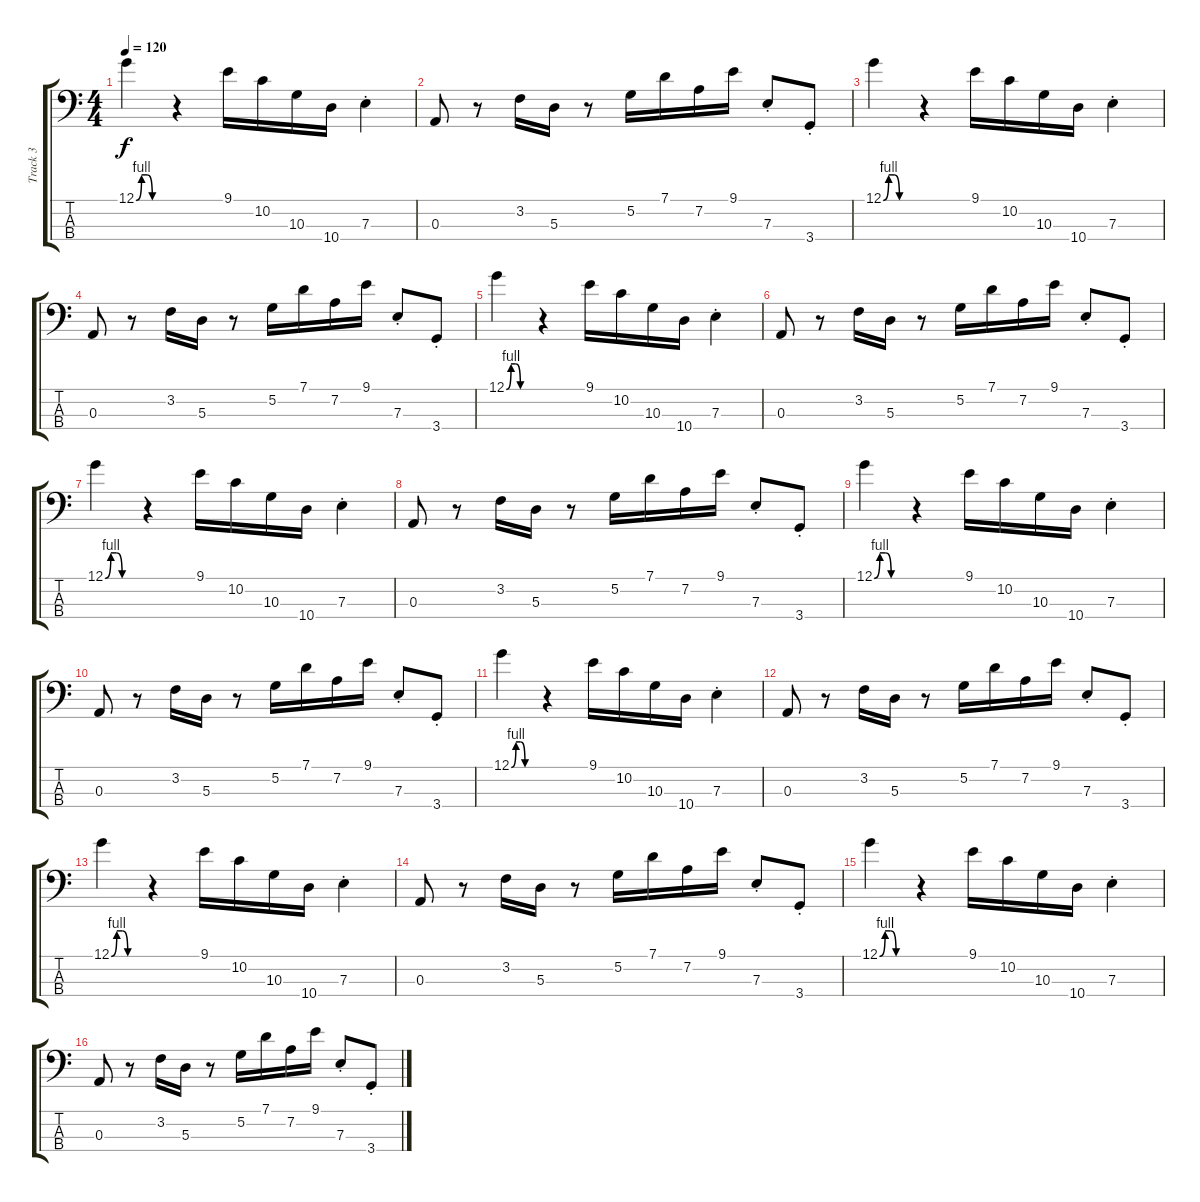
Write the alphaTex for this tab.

\track ("Track 3" "Track 3") {instrument electricbassfinger}
\staff {score tabs}
\tuning (G2 D2 A1 E1) {hide}
\ts (4 4)
\tempo 120
\clef f4
\ks c
12.1{be (custom 0 0 10 4 20 4 30 0 60 0)}.4{dy f} r.4 9.1.16 10.2.16 10.3.16 10.4.16 7.3{st}.4 |
0.3.8 r.8 3.2.16 5.3.16 r.8 5.2.16 7.1.16 7.2.16 9.1.16 7.3{st}.8 3.4{st}.8 |
12.1{be (custom 0 0 10 4 20 4 30 0 60 0)}.4 r.4 9.1.16 10.2.16 10.3.16 10.4.16 7.3{st}.4 |
0.3.8 r.8 3.2.16 5.3.16 r.8 5.2.16 7.1.16 7.2.16 9.1.16 7.3{st}.8 3.4{st}.8 |
12.1{be (custom 0 0 10 4 20 4 30 0 60 0)}.4 r.4 9.1.16 10.2.16 10.3.16 10.4.16 7.3{st}.4 |
0.3.8 r.8 3.2.16 5.3.16 r.8 5.2.16 7.1.16 7.2.16 9.1.16 7.3{st}.8 3.4{st}.8 |
12.1{be (custom 0 0 10 4 20 4 30 0 60 0)}.4 r.4 9.1.16 10.2.16 10.3.16 10.4.16 7.3{st}.4 |
0.3.8 r.8 3.2.16 5.3.16 r.8 5.2.16 7.1.16 7.2.16 9.1.16 7.3{st}.8 3.4{st}.8 |
12.1{be (custom 0 0 10 4 20 4 30 0 60 0)}.4 r.4 9.1.16 10.2.16 10.3.16 10.4.16 7.3{st}.4 |
0.3.8 r.8 3.2.16 5.3.16 r.8 5.2.16 7.1.16 7.2.16 9.1.16 7.3{st}.8 3.4{st}.8 |
12.1{be (custom 0 0 10 4 20 4 30 0 60 0)}.4 r.4 9.1.16 10.2.16 10.3.16 10.4.16 7.3{st}.4 |
0.3.8 r.8 3.2.16 5.3.16 r.8 5.2.16 7.1.16 7.2.16 9.1.16 7.3{st}.8 3.4{st}.8 |
12.1{be (custom 0 0 10 4 20 4 30 0 60 0)}.4 r.4 9.1.16 10.2.16 10.3.16 10.4.16 7.3{st}.4 |
0.3.8 r.8 3.2.16 5.3.16 r.8 5.2.16 7.1.16 7.2.16 9.1.16 7.3{st}.8 3.4{st}.8 |
12.1{be (custom 0 0 10 4 20 4 30 0 60 0)}.4 r.4 9.1.16 10.2.16 10.3.16 10.4.16 7.3{st}.4 |
0.3.8 r.8 3.2.16 5.3.16 r.8 5.2.16 7.1.16 7.2.16 9.1.16 7.3{st}.8 3.4{st}.8
